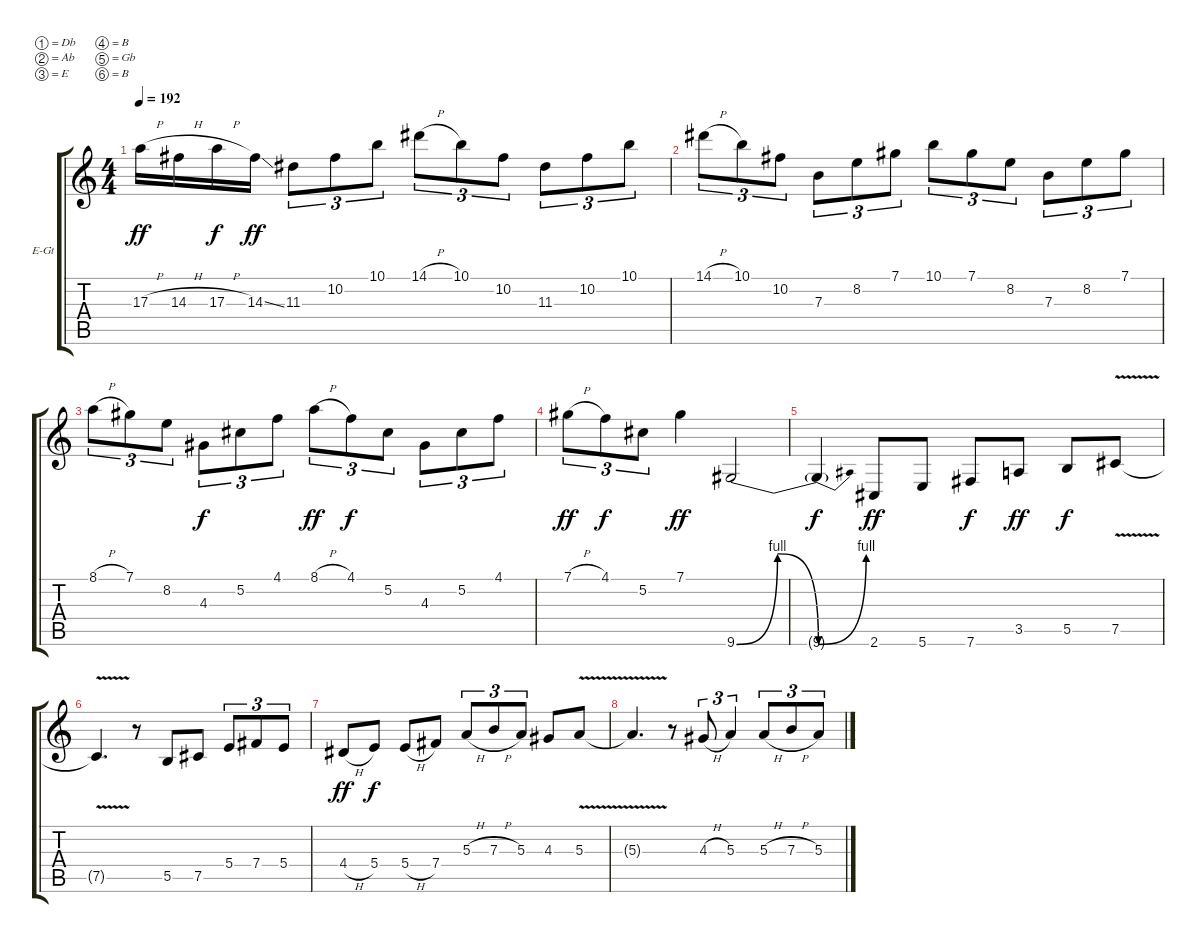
\bracketExtendMode groupsimilarinstruments
\firstSystemTrackNameOrientation horizontal
\otherSystemsTrackNameOrientation horizontal
\track ("Guitar I" "E-Gt") {instrument distortionguitar}
\staff {score tabs}
\tuning (Db4 Ab3 E3 B2 Gb2 B1)
\ts (4 4)
\tempo 192
\clef g2
\ks c
17.3{h}.16{dy ff} 14.3{h}.16 17.3{h}.16{dy f} 14.3{ss}.16{dy ff} 11.3.8{tu (3 2)} 10.2.8{tu (3 2)} 10.1.8{tu (3 2)} 14.1{h}.8{tu (3 2)} 10.1.8{tu (3 2)} 10.2.8{tu (3 2)} 11.3.8{tu (3 2)} 10.2.8{tu (3 2)} 10.1.8{tu (3 2)} |
14.1{h}.8{tu (3 2)} 10.1.8{tu (3 2)} 10.2.8{tu (3 2)} 7.3.8{tu (3 2)} 8.2.8{tu (3 2)} 7.1.8{tu (3 2)} 10.1.8{tu (3 2)} 7.1.8{tu (3 2)} 8.2.8{tu (3 2)} 7.3.8{tu (3 2)} 8.2.8{tu (3 2)} 7.1.8{tu (3 2)} |
8.1{h}.8{tu (3 2)} 7.1.8{tu (3 2)} 8.2.8{tu (3 2)} 4.3.8{tu (3 2) dy f} 5.2.8{tu (3 2)} 4.1.8{tu (3 2)} 8.1{h}.8{tu (3 2) dy ff} 4.1.8{tu (3 2) dy f} 5.2.8{tu (3 2)} 4.3.8{tu (3 2)} 5.2.8{tu (3 2)} 4.1.8{tu (3 2)} |
7.1{h}.8{tu (3 2) dy ff} 4.1.8{tu (3 2) dy f} 5.2.8{tu (3 2)} 7.1.4{dy ff} 9.6{be (bendrelease 0 0 30 4 30 4 60 0)}.2 |
9.6{be (bend 0 0 60 4) t}.4{dy f} 2.6.8{dy ff} 5.6.8 7.6.8{dy f} 3.5.8{dy ff} 5.5.8{dy f} 7.5{v}.8 |
7.5{v t}.4{d} r.8 5.5.8 7.5.8 5.4.8{tu (3 2)} 7.4.8{tu (3 2)} 5.4.8{tu (3 2)} |
4.4{h}.8{dy ff} 5.4.8{dy f} 5.4{h}.8 7.4.8 5.3{h}.8{tu (3 2)} 7.3{h}.8{tu (3 2)} 5.3.8{tu (3 2)} 4.3.8 5.3{v}.8 |
5.3{v t}.4{d} r.8 4.3{h}.8{tu (3 2)} 5.3.4{tu (3 2)} 5.3{h}.8{tu (3 2)} 7.3{h}.8{tu (3 2)} 5.3.8{tu (3 2)}
